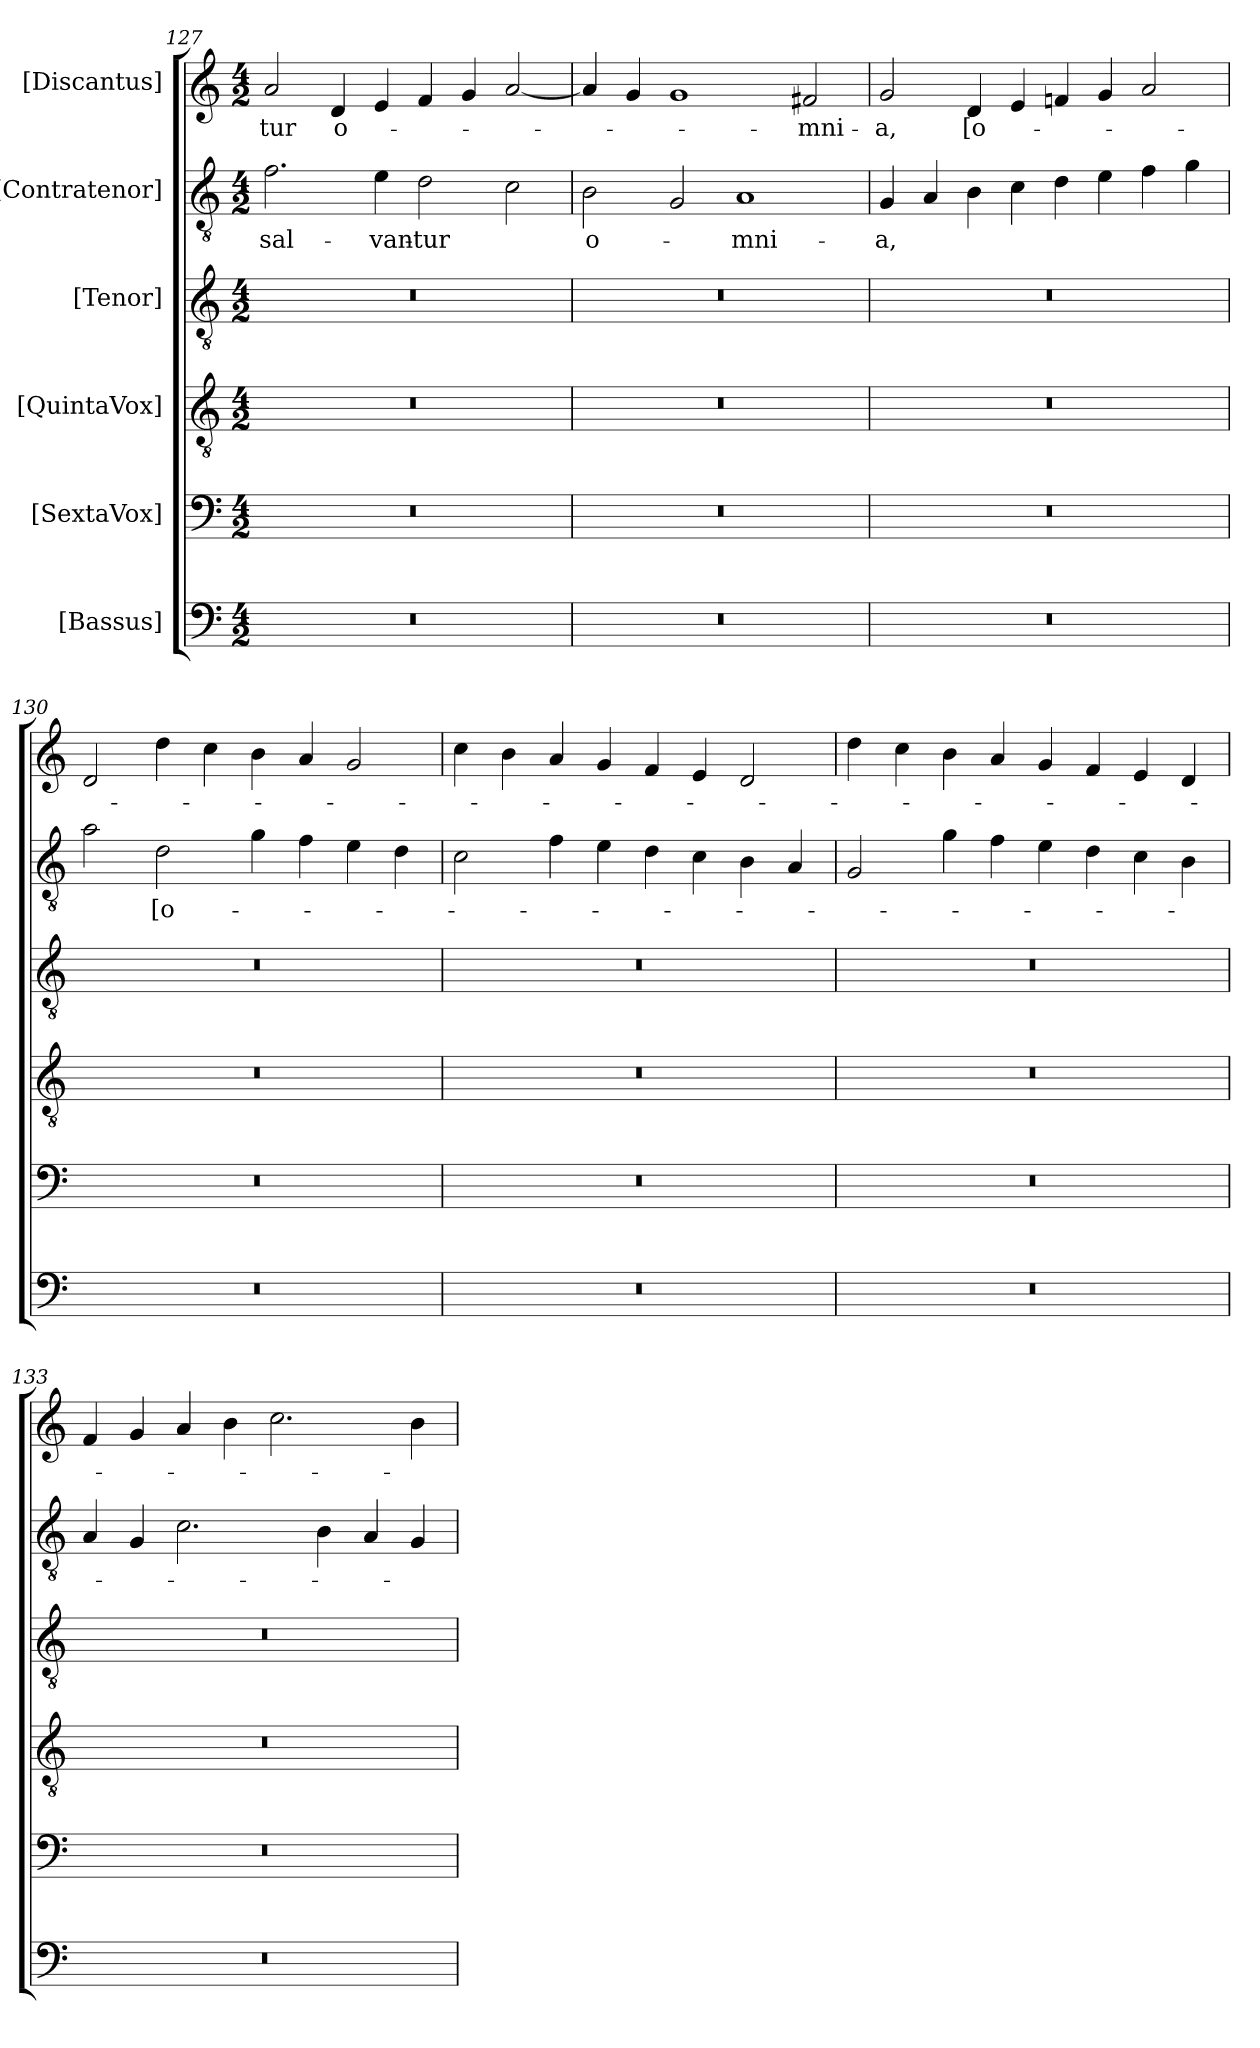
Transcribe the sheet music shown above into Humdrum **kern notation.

**kern	**kern	**kern	**kern	**kern	**text	**kern	**text
*part6	*part5	*part4	*part3	*part2	*part2	*part1	*part1
*staff6	*staff5	*staff4	*staff3	*staff2	*staff2	*staff1	*staff1
*I"[Bassus]	*I"[SextaVox]	*I"[QuintaVox]	*I"[Tenor]	*I"[Contratenor]	*	*I"[Discantus]	*
*clefF4	*clefF4	*clefGv2	*clefGv2	*clefGv2	*	*clefG2	*
*k[]	*k[]	*k[]	*k[]	*k[]	*	*k[]	*
*M4/2	*M4/2	*M4/2	*M4/2	*M4/2	*	*M4/2	*
=127	=127	=127	=127	=127	=127	=127	=127
0r	0r	0r	0r	2.f\	sal-	2a/	-tur
.	.	.	.	.	.	4d/	o-
.	.	.	.	4e\	-van-	4e/	.
.	.	.	.	2d\	-tur	4f/	.
.	.	.	.	.	.	4g/	.
.	.	.	.	2c\	.	[2a/	.
=128	=128	=128	=128	=128	=128	=128	=128
0r	0r	0r	0r	2B\	o-	4a/]	.
.	.	.	.	.	.	4g/	.
.	.	.	.	2G/	.	1g/	.
.	.	.	.	1A/	-mni-	.	.
.	.	.	.	.	.	2f#X/	-mni-
=129	=129	=129	=129	=129	=129	=129	=129
0r	0r	0r	0r	4G/	-a,	2g/	-a,
.	.	.	.	4A/	.	.	.
.	.	.	.	4B\	.	4d/	[o-
.	.	.	.	4c\	.	4e/	.
.	.	.	.	4d\	.	4fn/	.
.	.	.	.	4e\	.	4g/	.
.	.	.	.	4f\	.	2a/	.
.	.	.	.	4g\	.	.	.
=130	=130	=130	=130	=130	=130	=130	=130
0r	0r	0r	0r	2a\	.	2d/	.
.	.	.	.	2d\	[o-	4dd\	.
.	.	.	.	.	.	4cc\	.
.	.	.	.	4g\	.	4b\	.
.	.	.	.	4f\	.	4a/	.
.	.	.	.	4e\	.	2g/	.
.	.	.	.	4d\	.	.	.
=131	=131	=131	=131	=131	=131	=131	=131
0r	0r	0r	0r	2c\	.	4cc\	.
.	.	.	.	.	.	4b\	.
.	.	.	.	4f\	.	4a/	.
.	.	.	.	4e\	.	4g/	.
.	.	.	.	4d\	.	4f/	.
.	.	.	.	4c\	.	4e/	.
.	.	.	.	4B\	.	2d/	.
.	.	.	.	4A/	.	.	.
=132	=132	=132	=132	=132	=132	=132	=132
0r	0r	0r	0r	2G/	.	4dd\	.
.	.	.	.	.	.	4cc\	.
.	.	.	.	4g\	.	4b\	.
.	.	.	.	4f\	.	4a/	.
.	.	.	.	4e\	.	4g/	.
.	.	.	.	4d\	.	4f/	.
.	.	.	.	4c\	.	4e/	.
.	.	.	.	4B\	.	4d/	.
=133	=133	=133	=133	=133	=133	=133	=133
0r	0r	0r	0r	4A/	.	4f/	.
.	.	.	.	4G/	.	4g/	.
.	.	.	.	2.c\	.	4a/	.
.	.	.	.	.	.	4b\	.
.	.	.	.	.	.	2.cc\	.
.	.	.	.	4B\	.	.	.
.	.	.	.	4A/	.	.	.
.	.	.	.	4G/	.	4b\	.
=	=	=	=	=	=	=	=
*-	*-	*-	*-	*-	*-	*-	*-
